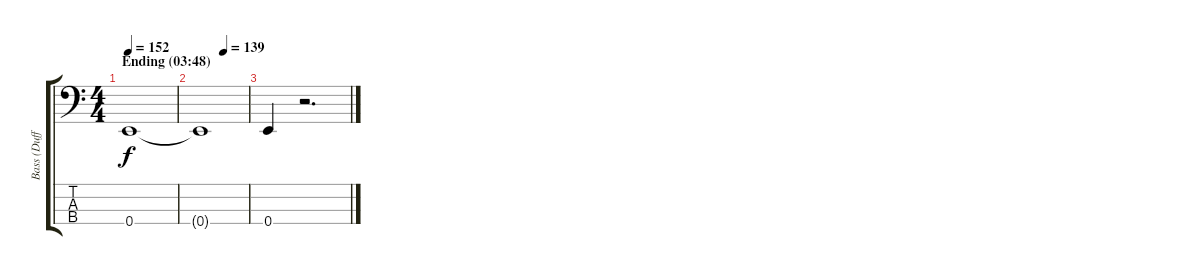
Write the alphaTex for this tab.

\track ("Bass (Duff McKagan)" "Bass (Duff") {instrument electricbassfinger}
\staff {score tabs}
\tuning (G2 D2 A1 E1) {hide}
\ts (4 4)
\section ("" "Ending (03:48)")
\tempo 152
\clef f4
\ks c
0.4.1{dy f} |
\tempo (139 0.5)
0.4{t}.1 |
0.4.4 r.2{d}
